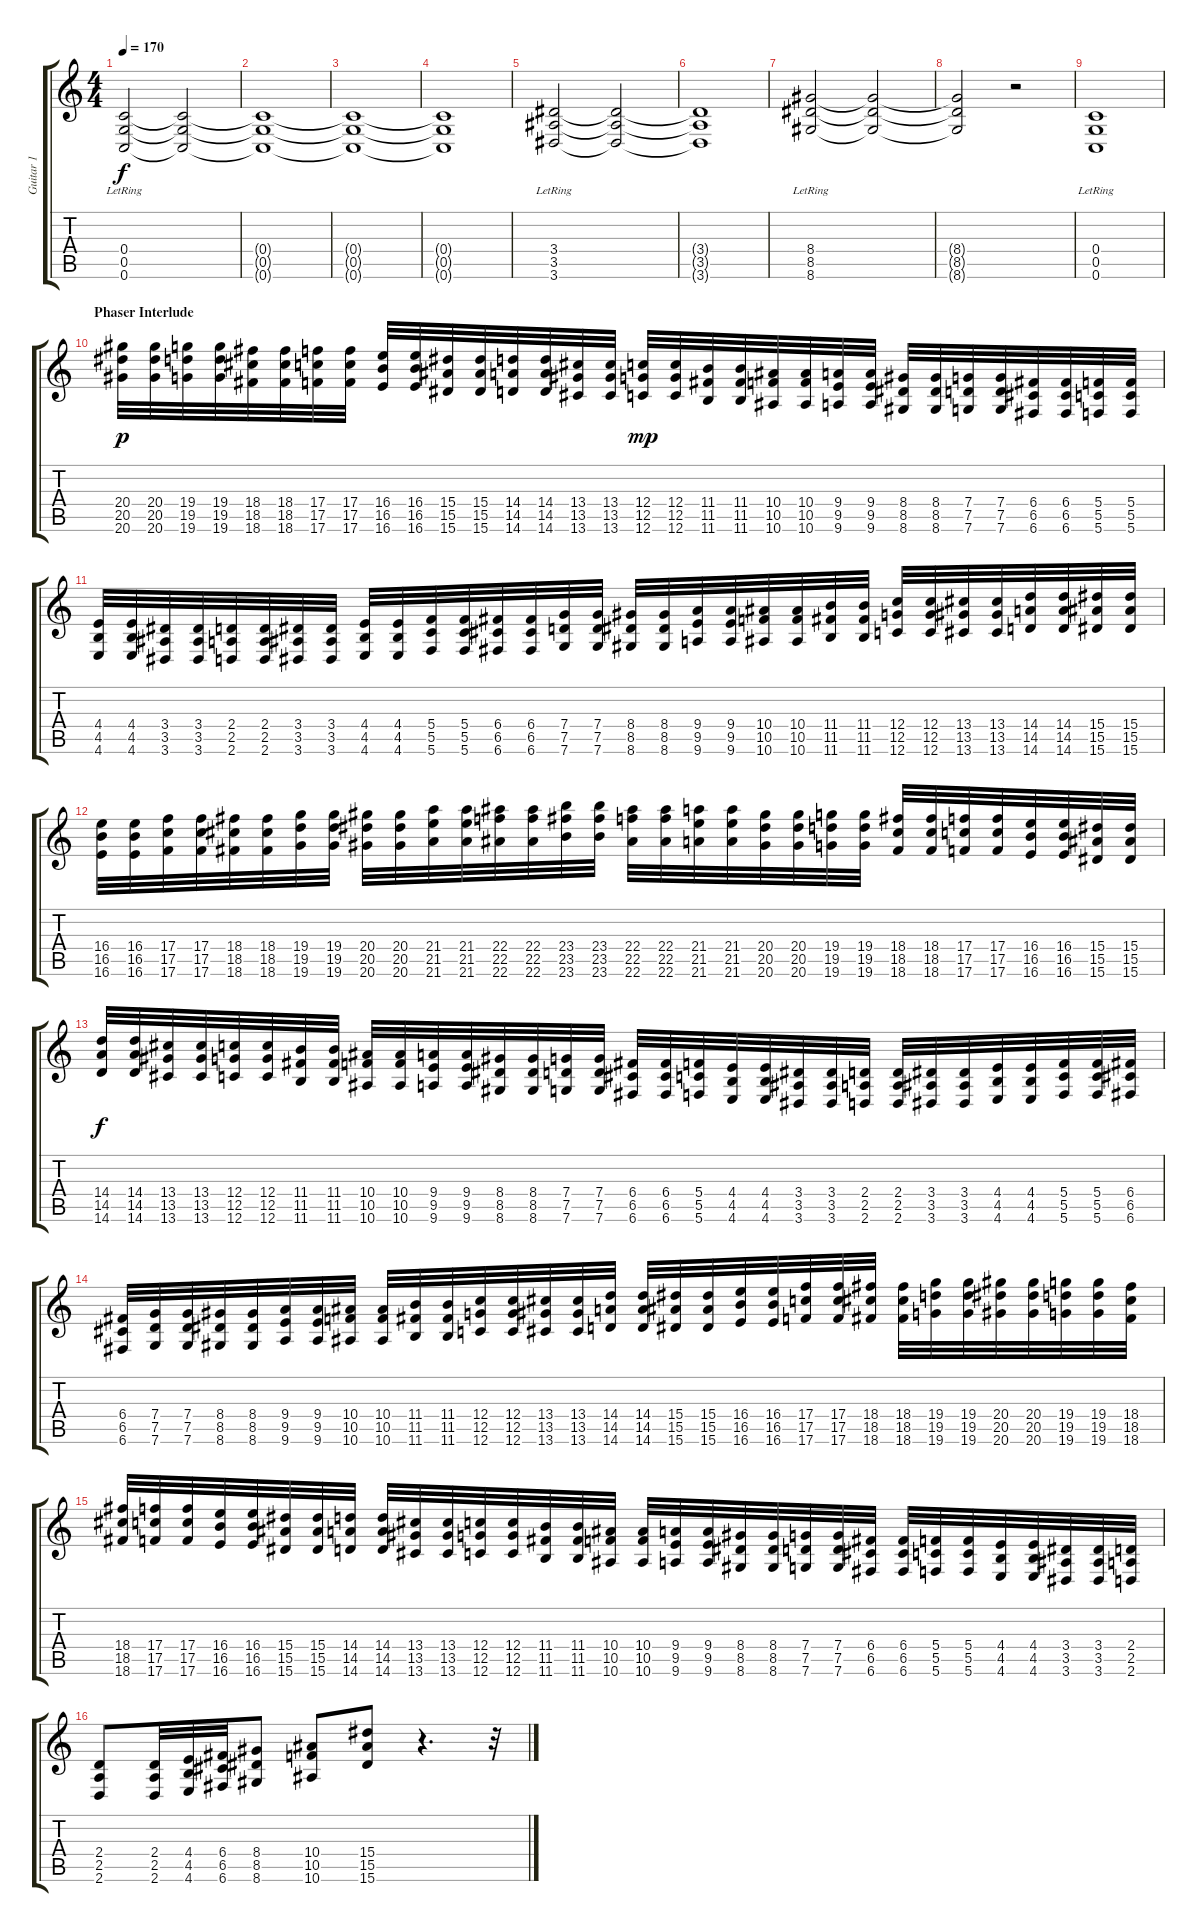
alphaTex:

\track ("Guitar 1" "Guitar 1") {instrument electricguitarclean}
\staff {score tabs}
\tuning (D4 A3 F3 C3 G2 C2) {hide}
\ts (4 4)
\tempo 170
\clef g2
\ks c
(0.4{lr} 0.5{lr} 0.6{lr}).2{dy f} (0.4{t} 0.5{t} 0.6{t}).2 |
(0.4{t} 0.5{t} 0.6{t}).1 |
(0.4{t} 0.5{t} 0.6{t}).1 |
(0.4{t} 0.5{t} 0.6{t}).1 |
(3.4{lr} 3.5{lr} 3.6{lr}).2 (3.4{t} 3.5{t} 3.6{t}).2 |
(3.4{t} 3.5{t} 3.6{t}).1 |
(8.4{lr} 8.5{lr} 8.6{lr}).2 (8.4{t} 8.5{t} 8.6{t}).2 |
(8.4{t} 8.5{t} 8.6{t}).2 r.2 |
(0.4{lr} 0.5{lr} 0.6{lr}).1 |
\section ("" "Phaser Interlude")
(20.4 20.5 20.6).32{dy p instrument guitarfretnoise} (20.4 20.5 20.6).32 (19.4 19.5 19.6).32 (19.4 19.5 19.6).32 (18.4 18.5 18.6).32 (18.4 18.5 18.6).32 (17.4 17.5 17.6).32 (17.4 17.5 17.6).32 (16.4 16.5 16.6).32 (16.4 16.5 16.6).32 (15.4 15.5 15.6).32 (15.4 15.5 15.6).32 (14.4 14.5 14.6).32 (14.4 14.5 14.6).32 (13.4 13.5 13.6).32 (13.4 13.5 13.6).32 (12.4 12.5 12.6).32{dy mp} (12.4 12.5 12.6).32 (11.4 11.5 11.6).32 (11.4 11.5 11.6).32 (10.4 10.5 10.6).32 (10.4 10.5 10.6).32 (9.4 9.5 9.6).32 (9.4 9.5 9.6).32 (8.4 8.5 8.6).32 (8.4 8.5 8.6).32 (7.4 7.5 7.6).32 (7.4 7.5 7.6).32 (6.4 6.5 6.6).32 (6.4 6.5 6.6).32 (5.4 5.5 5.6).32 (5.4 5.5 5.6).32 |
(4.4 4.5 4.6).32 (4.4 4.5 4.6).32 (3.4 3.5 3.6).32 (3.4 3.5 3.6).32 (2.4 2.5 2.6).32 (2.4 2.5 2.6).32 (3.4 3.5 3.6).32 (3.4 3.5 3.6).32 (4.4 4.5 4.6).32 (4.4 4.5 4.6).32 (5.4 5.5 5.6).32 (5.4 5.5 5.6).32 (6.4 6.5 6.6).32 (6.4 6.5 6.6).32 (7.4 7.5 7.6).32 (7.4 7.5 7.6).32 (8.4 8.5 8.6).32 (8.4 8.5 8.6).32 (9.4 9.5 9.6).32 (9.4 9.5 9.6).32 (10.4 10.5 10.6).32 (10.4 10.5 10.6).32 (11.4 11.5 11.6).32 (11.4 11.5 11.6).32 (12.4 12.5 12.6).32 (12.4 12.5 12.6).32 (13.4 13.5 13.6).32 (13.4 13.5 13.6).32 (14.4 14.5 14.6).32 (14.4 14.5 14.6).32 (15.4 15.5 15.6).32 (15.4 15.5 15.6).32 |
(16.4 16.5 16.6).32 (16.4 16.5 16.6).32 (17.4 17.5 17.6).32 (17.4 17.5 17.6).32 (18.4 18.5 18.6).32 (18.4 18.5 18.6).32 (19.4 19.5 19.6).32 (19.4 19.5 19.6).32 (20.4 20.5 20.6).32 (20.4 20.5 20.6).32 (21.4 21.5 21.6).32 (21.4 21.5 21.6).32 (22.4 22.5 22.6).32 (22.4 22.5 22.6).32 (23.4 23.5 23.6).32 (23.4 23.5 23.6).32 (22.4 22.5 22.6).32 (22.4 22.5 22.6).32 (21.4 21.5 21.6).32 (21.4 21.5 21.6).32 (20.4 20.5 20.6).32 (20.4 20.5 20.6).32 (19.4 19.5 19.6).32 (19.4 19.5 19.6).32 (18.4 18.5 18.6).32 (18.4 18.5 18.6).32 (17.4 17.5 17.6).32 (17.4 17.5 17.6).32 (16.4 16.5 16.6).32 (16.4 16.5 16.6).32 (15.4 15.5 15.6).32 (15.4 15.5 15.6).32 |
(14.4 14.5 14.6).32{dy f} (14.4 14.5 14.6).32 (13.4 13.5 13.6).32 (13.4 13.5 13.6).32 (12.4 12.5 12.6).32 (12.4 12.5 12.6).32 (11.4 11.5 11.6).32 (11.4 11.5 11.6).32 (10.4 10.5 10.6).32 (10.4 10.5 10.6).32 (9.4 9.5 9.6).32 (9.4 9.5 9.6).32 (8.4 8.5 8.6).32 (8.4 8.5 8.6).32 (7.4 7.5 7.6).32 (7.4 7.5 7.6).32 (6.4 6.5 6.6).32 (6.4 6.5 6.6).32 (5.4 5.5 5.6).32 (4.4 4.5 4.6).32 (4.4 4.5 4.6).32 (3.4 3.5 3.6).32 (3.4 3.5 3.6).32 (2.4 2.5 2.6).32 (2.4 2.5 2.6).32 (3.4 3.5 3.6).32 (3.4 3.5 3.6).32 (4.4 4.5 4.6).32 (4.4 4.5 4.6).32 (5.4 5.5 5.6).32 (5.4 5.5 5.6).32 (6.4 6.5 6.6).32 |
(6.4 6.5 6.6).32 (7.4 7.5 7.6).32 (7.4 7.5 7.6).32 (8.4 8.5 8.6).32 (8.4 8.5 8.6).32 (9.4 9.5 9.6).32 (9.4 9.5 9.6).32 (10.4 10.5 10.6).32 (10.4 10.5 10.6).32 (11.4 11.5 11.6).32 (11.4 11.5 11.6).32 (12.4 12.5 12.6).32 (12.4 12.5 12.6).32 (13.4 13.5 13.6).32 (13.4 13.5 13.6).32 (14.4 14.5 14.6).32 (14.4 14.5 14.6).32 (15.4 15.5 15.6).32 (15.4 15.5 15.6).32 (16.4 16.5 16.6).32 (16.4 16.5 16.6).32 (17.4 17.5 17.6).32 (17.4 17.5 17.6).32 (18.4 18.5 18.6).32 (18.4 18.5 18.6).32 (19.4 19.5 19.6).32 (19.4 19.5 19.6).32 (20.4 20.5 20.6).32 (20.4 20.5 20.6).32 (19.4 19.5 19.6).32 (19.4 19.5 19.6).32 (18.4 18.5 18.6).32 |
(18.4 18.5 18.6).32 (17.4 17.5 17.6).32 (17.4 17.5 17.6).32 (16.4 16.5 16.6).32 (16.4 16.5 16.6).32 (15.4 15.5 15.6).32 (15.4 15.5 15.6).32 (14.4 14.5 14.6).32 (14.4 14.5 14.6).32 (13.4 13.5 13.6).32 (13.4 13.5 13.6).32 (12.4 12.5 12.6).32 (12.4 12.5 12.6).32 (11.4 11.5 11.6).32 (11.4 11.5 11.6).32 (10.4 10.5 10.6).32 (10.4 10.5 10.6).32 (9.4 9.5 9.6).32 (9.4 9.5 9.6).32 (8.4 8.5 8.6).32 (8.4 8.5 8.6).32 (7.4 7.5 7.6).32 (7.4 7.5 7.6).32 (6.4 6.5 6.6).32 (6.4 6.5 6.6).32 (5.4 5.5 5.6).32 (5.4 5.5 5.6).32 (4.4 4.5 4.6).32 (4.4 4.5 4.6).32 (3.4 3.5 3.6).32 (3.4 3.5 3.6).32 (2.4 2.5 2.6).32 |
(2.4 2.5 2.6).8 (2.4 2.5 2.6).32 (4.4 4.5 4.6).32 (6.4 6.5 6.6).32 (8.4 8.5 8.6).8 (10.4 10.5 10.6).8 (15.4 15.5 15.6).8 r.4{d} r.32
